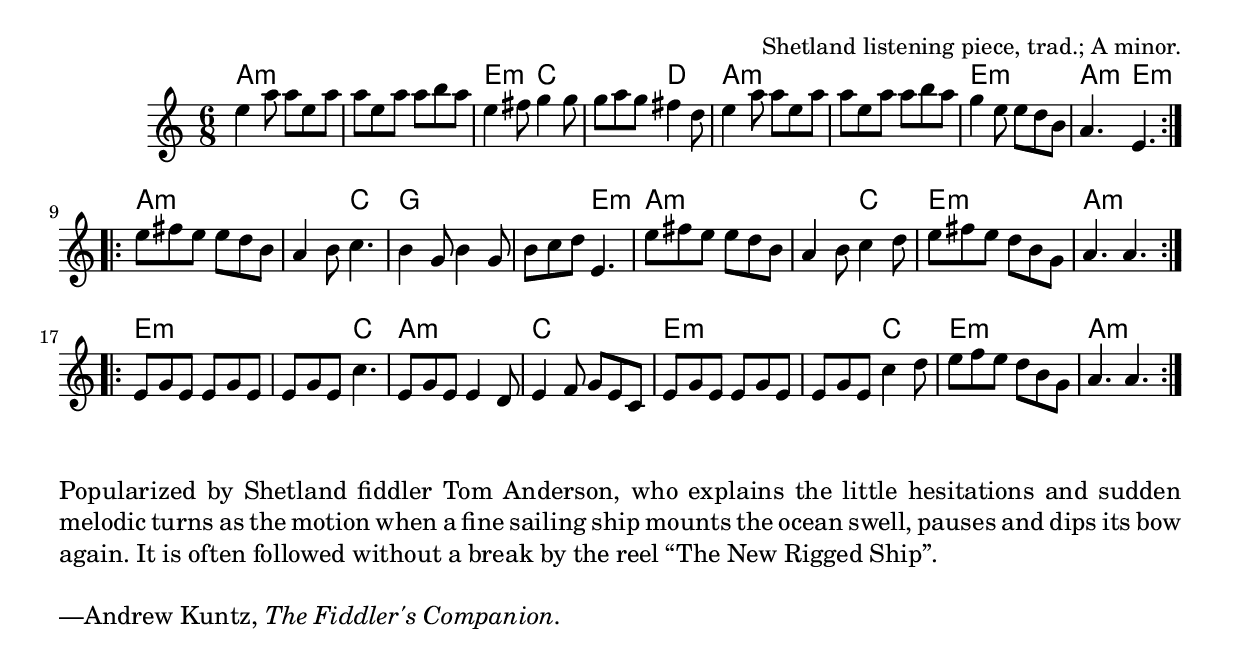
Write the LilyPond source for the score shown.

\version "2.18.2"
\include "util.ly"

\tocItem \markup "The Full Rigged Ship"

\score {
  <<
    \relative e'' {
      \time 6/8
      \key a \minor

      \repeat volta 2 {
        e4 a8 a e a |
        a8 e a a b a |
        e4 fis8 g4 g8 |
        g8 a g fis4 d8 |

        e4 a8 a e a |
        a8 e a a b a |
        g4 e8 e d b |
        a4. e4.
      }
      \break

      \repeat volta 2 {
        e'8 fis e e d b |
        a4 b8 c4. |
        b4 g8 b4 g8 |
        b8 c d e,4. |

        e'8 fis e e d b |
        a4 b8 c4 d8 |
        e8 fis e d b g |
        a4. a4. |
      }
      \break

      \repeat volta 2 {
        e8 g e e g e |
        e g e c'4. |
        e,8 g e e4 d8 |
        e4 f8 g e c |
        e8 g e e g e |
        e g e c'4 d8 |
        e8 f e d b g |
        a4. a4. |
      }
    }

    \chords {
      \time 6/8
      \set chordChanges = ##t

      \repeat volta 2 {
        a2.:m | a2.:m | e4.:m c4. | c4. d4. |
        a2.:m | a2.:m | e2.:m | a4.:m e4.:m |
      }
      \repeat volta 2 {
        a2.:m | a4.:m c4. | g2. | g4. e4.:m |
        a2.:m | a4.:m c4. | e2.:m | a2.:m |
      }
      \repeat volta 2 {
        e2.:m | e4.:m c4. | a2.:m | c2. |
        e2.:m | e4.:m c4. | e2.:m | a2.:m |
      }
    }
  >>

  \header {
    title = "The Full Rigged Ship"
    opus = "Shetland listening piece, trad.; A minor."
  }
}

\markuplist {
  \paragraph {
    Popularized by Shetland fiddler Tom Anderson, who explains the little
    hesitations and sudden melodic turns as the motion when a fine sailing
    ship mounts the ocean swell, pauses and dips its bow again. It is often
    followed without a break by the reel “The New Rigged Ship”.
  }
  \paragraph {
    —Andrew Kuntz, \italic{The Fiddler's Companion.}
  }
}